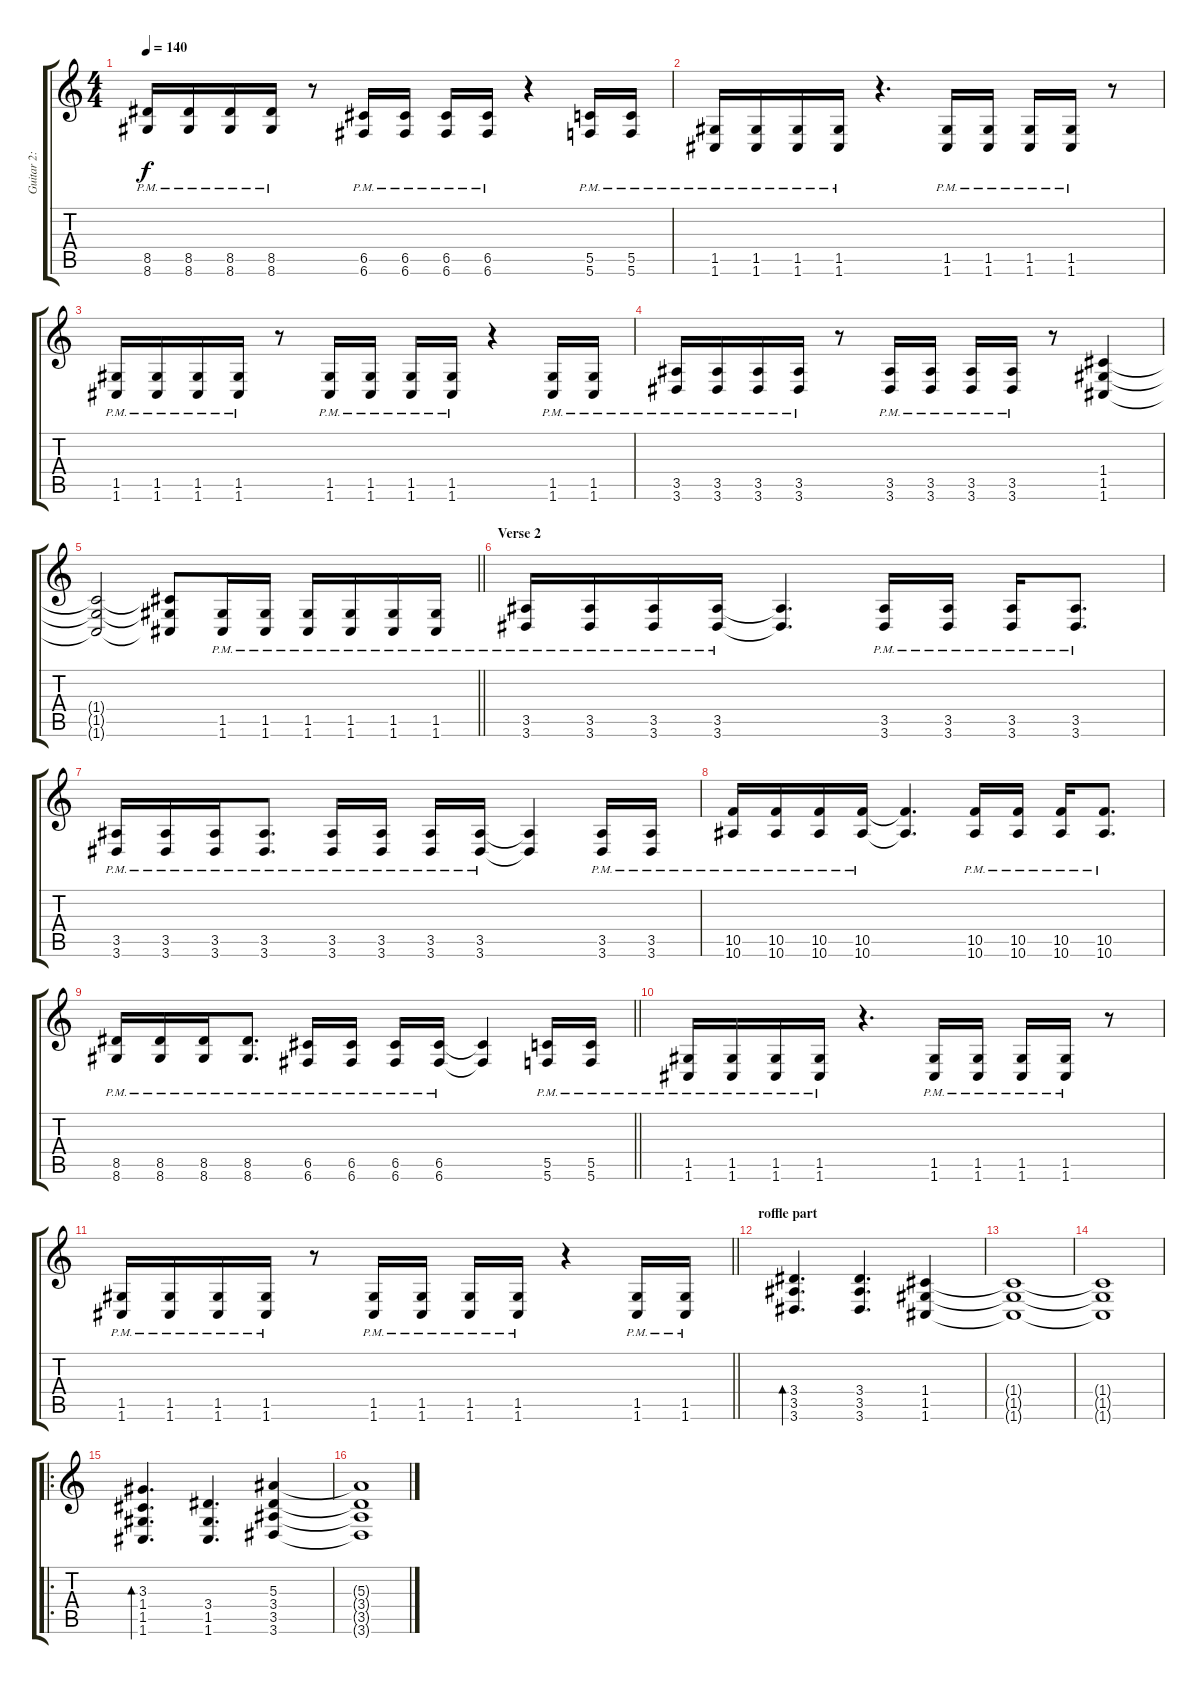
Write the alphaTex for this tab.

\track ("Guitar 2: Maarten" "Guitar 2: ") {instrument distortionguitar}
\staff {score tabs}
\tuning (D4 A3 F3 C3 G2 C2) {hide}
\ts (4 4)
\tempo 140
\clef g2
\ks c
(8.5{pm} 8.6).16{dy f} (8.5{pm} 8.6).16 (8.5{pm} 8.6).16 (8.5{pm} 8.6).16 r.8 (6.5{pm} 6.6).16 (6.5{pm} 6.6).16 (6.5{pm} 6.6).16 (6.5{pm} 6.6).16 r.4 (5.5{pm} 5.6).16 (5.5{pm} 5.6).16 |
(1.5{pm} 1.6).16 (1.5{pm} 1.6).16 (1.5{pm} 1.6).16 (1.5{pm} 1.6).16 r.4{d} (1.5{pm} 1.6).16 (1.5{pm} 1.6).16 (1.5{pm} 1.6).16 (1.5{pm} 1.6).16 r.8 |
(1.5{pm} 1.6).16 (1.5{pm} 1.6).16 (1.5{pm} 1.6).16 (1.5{pm} 1.6).16 r.8 (1.5{pm} 1.6).16 (1.5{pm} 1.6).16 (1.5{pm} 1.6).16 (1.5{pm} 1.6).16 r.4 (1.5{pm} 1.6).16 (1.5{pm} 1.6).16 |
(3.5{pm} 3.6).16 (3.5{pm} 3.6).16 (3.5{pm} 3.6).16 (3.5{pm} 3.6).16 r.8 (3.5{pm} 3.6).16 (3.5{pm} 3.6).16 (3.5{pm} 3.6).16 (3.5{pm} 3.6).16 r.8 (1.4 1.5 1.6).4 |
\barLineRight lightlight
(1.4{t} 1.5{t} 1.6{t}).2 (1.4{t} 1.5{t} 1.6{t}).8 (1.5{pm} 1.6).16 (1.5{pm} 1.6).16 (1.5{pm} 1.6).16 (1.5{pm} 1.6).16 (1.5{pm} 1.6).16 (1.5{pm} 1.6).16 |
\section ("" "Verse 2")
(3.5{pm} 3.6).16 (3.5{pm} 3.6).16 (3.5{pm} 3.6).16 (3.5{pm} 3.6).16 (3.5{t} 3.6{t}).4{d} (3.5{pm} 3.6).16 (3.5{pm} 3.6).16 (3.5{pm} 3.6).16 (3.5{pm} 3.6).8{d} |
(3.5{pm} 3.6).16 (3.5{pm} 3.6).16 (3.5{pm} 3.6).16 (3.5{pm} 3.6).8{d} (3.5{pm} 3.6).16 (3.5{pm} 3.6).16 (3.5{pm} 3.6).16 (3.5{pm} 3.6).16 (3.5{t} 3.6{t}).4 (3.5{pm} 3.6).16 (3.5{pm} 3.6).16 |
(10.5{pm} 10.6).16 (10.5{pm} 10.6).16 (10.5{pm} 10.6).16 (10.5{pm} 10.6).16 (10.5{t} 10.6{t}).4{d} (10.5{pm} 10.6).16 (10.5{pm} 10.6).16 (10.5{pm} 10.6).16 (10.5{pm} 10.6).8{d} |
\barLineRight lightlight
(8.5{pm} 8.6).16 (8.5{pm} 8.6).16 (8.5{pm} 8.6).16 (8.5{pm} 8.6).8{d} (6.5{pm} 6.6).16 (6.5{pm} 6.6).16 (6.5{pm} 6.6).16 (6.5{pm} 6.6).16 (6.5{t} 6.6{t}).4 (5.5{pm} 5.6).16 (5.5{pm} 5.6).16 |
(1.5{pm} 1.6).16 (1.5{pm} 1.6).16 (1.5{pm} 1.6).16 (1.5{pm} 1.6).16 r.4{d} (1.5{pm} 1.6).16 (1.5{pm} 1.6).16 (1.5{pm} 1.6).16 (1.5{pm} 1.6).16 r.8 |
\barLineRight lightlight
(1.5{pm} 1.6).16 (1.5{pm} 1.6).16 (1.5{pm} 1.6).16 (1.5{pm} 1.6).16 r.8 (1.5{pm} 1.6).16 (1.5{pm} 1.6).16 (1.5{pm} 1.6).16 (1.5{pm} 1.6).16 r.4 (1.5{pm} 1.6).16 (1.5{pm} 1.6).16 |
\section ("" "roffle part")
(3.4 3.5 3.6).4{d bd 60} (3.4 3.5 3.6).4{d} (1.4 1.5 1.6).4 |
(1.4{t} 1.5{t} 1.6{t}).1 |
(1.4{t} 1.5{t} 1.6{t}).1 |
\ro
(3.3 1.4 1.5 1.6).4{d bd 60} (3.4 1.5 1.6).4{d} (5.3 3.4 3.5 3.6).4 |
(5.3{t} 3.4{t} 3.5{t} 3.6{t}).1
